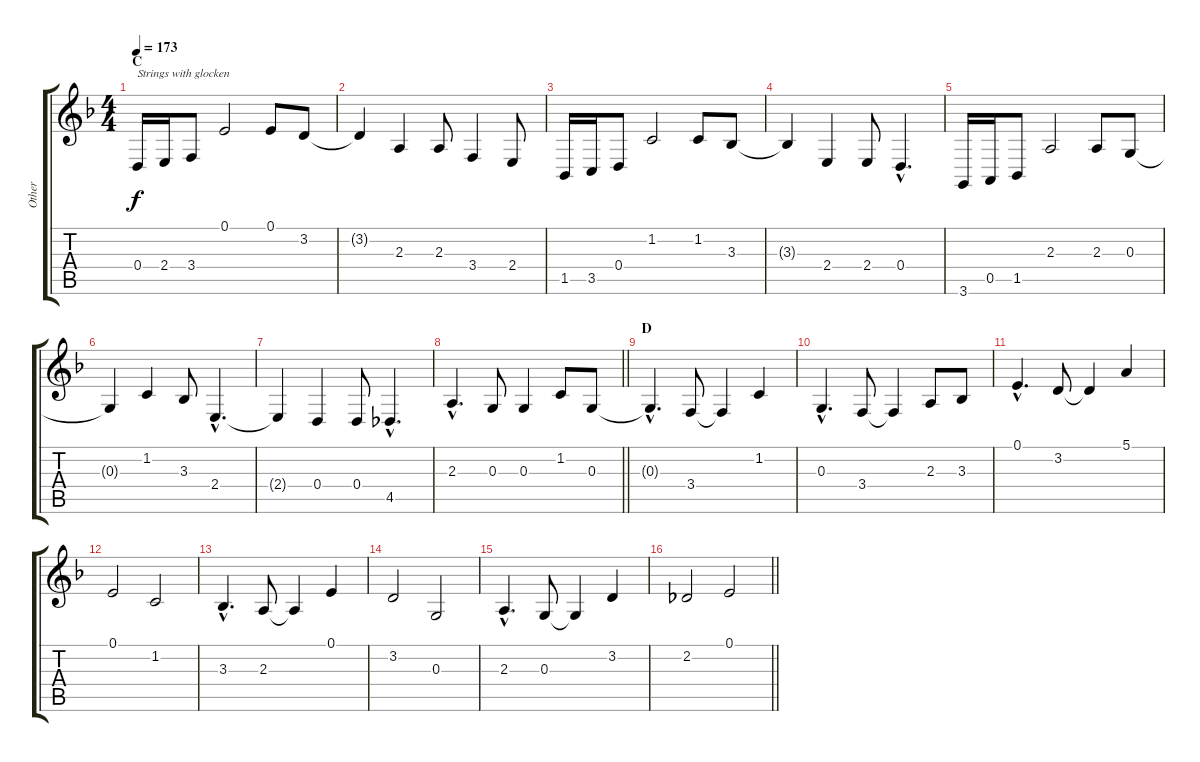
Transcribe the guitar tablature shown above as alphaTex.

\track ("Other" "Other") {instrument synthbrass2}
\staff {score tabs}
\tuning (E4 B3 G3 D3 A2 E2) {hide}
\ts (4 4)
\section ("" "C")
\tempo 173
\clef g2
\ks dminor
0.4.16{txt "Strings with glocken" dy f instrument synthstrings1} 2.4.16 3.4.8 0.1.2 0.1.8 3.2.8 |
3.2{t}.4 2.3.4 2.3.8 3.4.4 2.4.8 |
1.5.16 3.5.16 0.4.8 1.2.2 1.2.8 3.3.8 |
3.3{t}.4 2.4.4 2.4.8 0.4{hac}.4{d} |
3.6.16 0.5.16 1.5.8 2.3.2 2.3.8 0.3.8 |
0.3{t}.4 1.2.4 3.3.8 2.4{hac}.4{d} |
2.4{t}.4 0.4.4 0.4.8 4.5{hac}.4{d} |
\barLineRight lightlight
2.3{hac}.4{d} 0.3.8 0.3.4 1.2.8 0.3.8 |
\section ("" "D")
0.3{hac t}.4{d} 3.4.8 3.4{t}.4 1.2.4 |
0.3{hac}.4{d} 3.4.8 3.4{t}.4 2.3.8 3.3.8 |
0.1{hac}.4{d} 3.2.8 3.2{t}.4 5.1.4 |
0.1.2 1.2.2 |
3.3{hac}.4{d} 2.3.8 2.3{t}.4 0.1.4 |
3.2.2 0.3.2 |
2.3{hac}.4{d} 0.3.8 0.3{t}.4 3.2.4 |
\barLineRight lightlight
2.2.2 0.1.2
